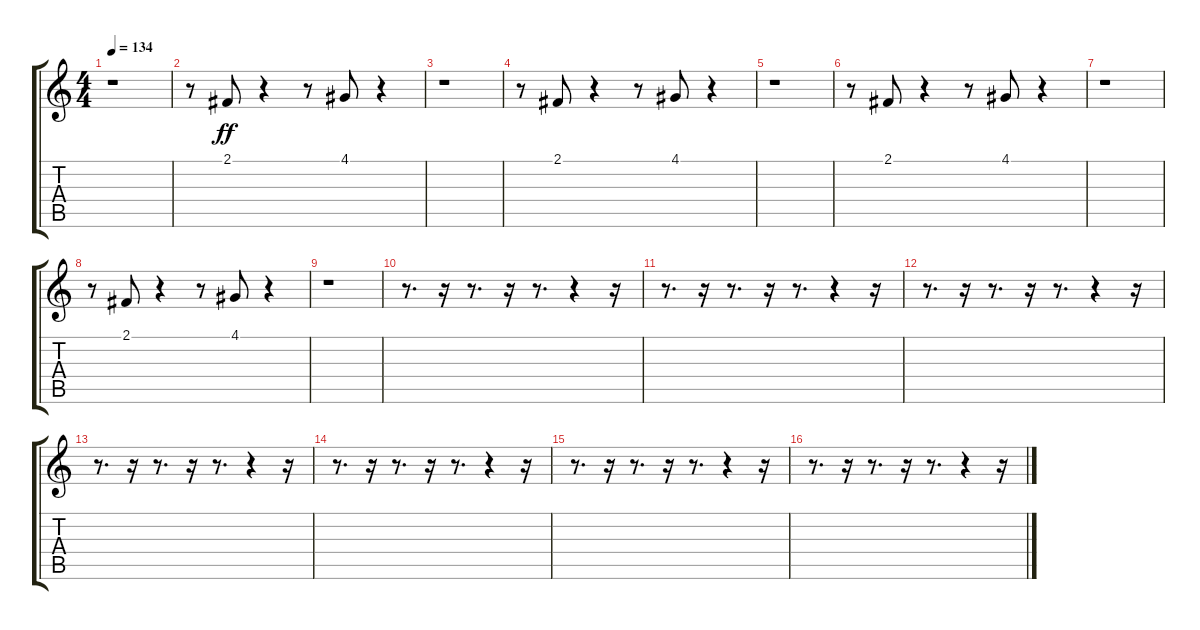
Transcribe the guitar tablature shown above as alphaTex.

\track "" {instrument pad5bowed}
\staff {score tabs}
\tuning (E4 B3 G3 D3 A2 E2) {hide}
\ts (4 4)
\tempo 134
\clef g2
\ks c
r.1{dy ff} |
r.8 2.1.8 r.4 r.8 4.1.8 r.4 |
r.1 |
r.8 2.1.8 r.4 r.8 4.1.8 r.4 |
r.1 |
r.8 2.1.8 r.4 r.8 4.1.8 r.4 |
r.1 |
r.8 2.1.8 r.4 r.8 4.1.8 r.4 |
r.1 |
r.8{d} r.16 r.8{d} r.16 r.8{d} r.4 r.16 |
r.8{d} r.16 r.8{d} r.16 r.8{d} r.4 r.16 |
r.8{d} r.16 r.8{d} r.16 r.8{d} r.4 r.16 |
r.8{d} r.16 r.8{d} r.16 r.8{d} r.4 r.16 |
r.8{d} r.16 r.8{d} r.16 r.8{d} r.4 r.16 |
r.8{d} r.16 r.8{d} r.16 r.8{d} r.4 r.16 |
r.8{d} r.16 r.8{d} r.16 r.8{d} r.4 r.16
